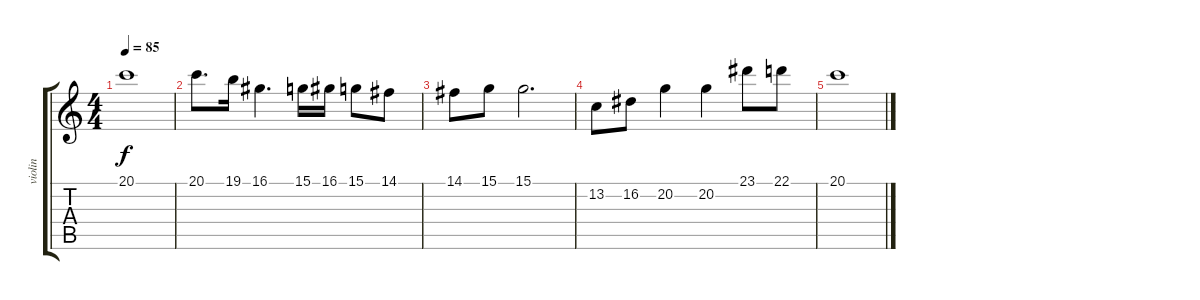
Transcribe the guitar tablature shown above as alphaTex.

\track ("violin" "violin") {instrument violin}
\staff {score tabs}
\tuning (E4 B3 G3 D3 A2 E2) {hide}
\ts (4 4)
\tempo 85
\clef g2
\ks c
20.1.1{dy f} |
20.1.8{d} 19.1.16 16.1.4{d} 15.1.16 16.1.16 15.1.8 14.1.8 |
14.1.8 15.1.8 15.1.2{d} |
13.2.8 16.2.8 20.2.4 20.2.4 23.1.8 22.1.8 |
20.1.1
